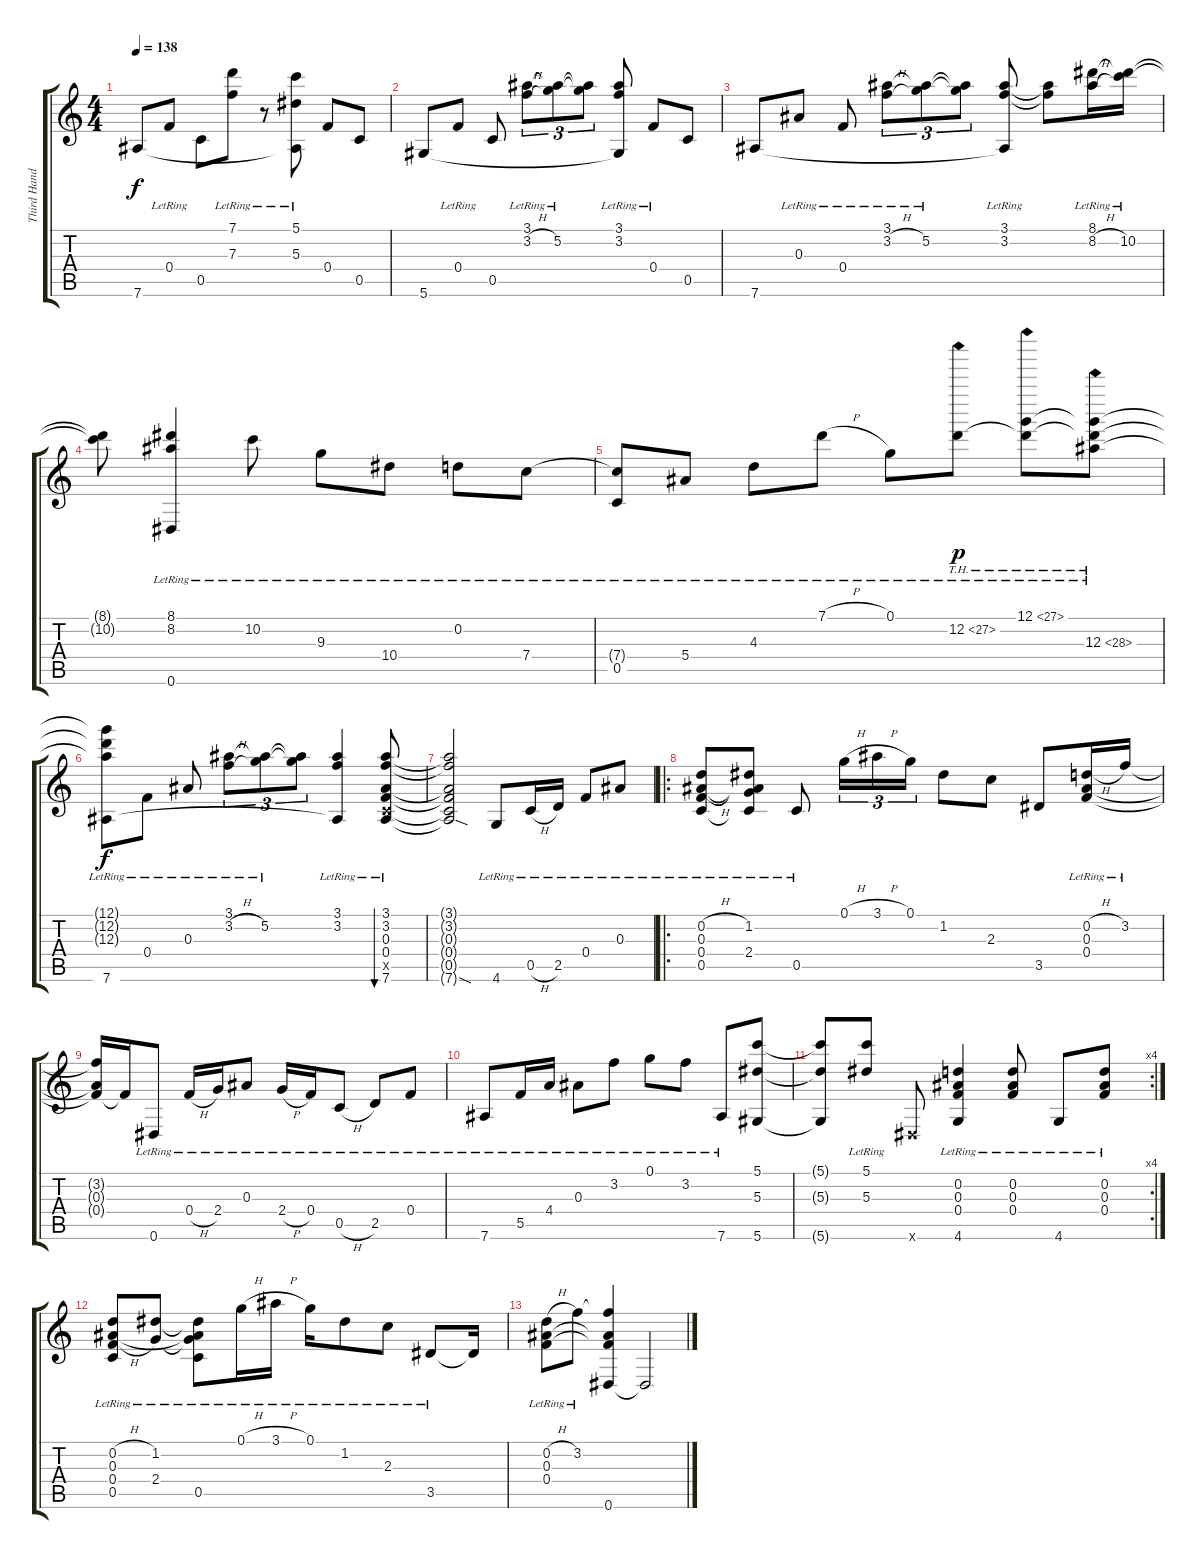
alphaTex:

\track ("Third Hand Capo" "Third Hand") {instrument acousticguitarsteel}
\staff {score tabs}
\tuning (G4 D4 Bb3 F3 C3 Eb2) {hide}
\ts (4 4)
\tempo 138
\clef g2
\ks c
7.6.8{dy f} 0.4{lr}.8 0.5.8 (7.1{lr} 7.3{lr}).8 r.8 (5.1{lr} 5.3{lr} 7.6{t}).8 0.4.8 0.5.8 |
5.6.8 0.4{lr}.8 0.5.8 (3.1{lr} 3.2{h lr}).8{tu (3 2)} (3.1{t} 5.2{lr}).8{tu (3 2)} (3.1{t} 5.2{t}).8{tu (3 2)} (3.1{lr} 3.2{lr} 5.6{t}).8 0.4{lr}.8 0.5.8 |
7.6.8 0.3{lr}.8 0.4{lr}.8 (3.1{lr} 3.2{h lr}).8{tu (3 2)} (3.1{t} 5.2{lr}).8{tu (3 2)} (3.1{t} 5.2{t}).8{tu (3 2)} (3.1{lr} 3.2{lr} 7.6{t}).8 (3.1{t} 3.2{t}).8 (8.1{lr} 8.2{h lr}).16 (8.1{t} 10.2{lr}).16 |
(8.1{t} 10.2{t}).8 (8.1{lr} 8.2{lr} 0.6{lr}).4 10.2{lr}.8 9.3{lr}.8 10.4{lr}.8 0.2{lr}.8 7.4{lr}.8 |
(7.4{t} 0.5{lr}).8 5.4{lr}.8 4.3{lr}.8 7.1{h lr}.8 0.1{lr}.8 12.2{th 15 lr}.8{dy p} (12.1{th 15 lr} 12.2{t}).8 (12.1{t} 12.2{t} 12.3{th 16 lr}).8 |
(12.1{t} 12.2{t} 12.3{t} 7.6{lr}).8{dy f} 0.4{lr}.8 0.3{lr}.8 (3.1{lr} 3.2{h lr}).8{tu (3 2)} (3.1{t} 5.2{lr}).8{tu (3 2)} (3.1{t} 5.2{t}).8{tu (3 2)} (3.1{lr} 3.2{lr} 7.6{t}).4 (3.1{lr} 3.2{lr} 0.3{lr} 0.4{lr} 0.5{x} 7.6{lr}).8{bu 480} |
(3.1{t} 3.2{t} 0.3{t} 0.4{t} 0.5{t} 7.6{sod t}).2 4.6{lr}.8 0.5{h lr}.16 2.5{lr}.16 0.4{lr}.8 0.3{lr}.8 |
\ro
(0.2{h} 0.3{lr} 0.4{h} 0.5{lr}).8 (1.2{lr} 0.3{t} 2.4{lr} 0.5{t}).8 0.5{lr}.8 0.1{h}.16{tu (3 2)} 3.1{h}.16{tu (3 2)} 0.1.16{tu (3 2)} 1.2.8 2.3.8 3.5.8 (0.2{h lr} 0.3{lr} 0.4{lr}).16 3.2{lr}.16 |
(3.2{t} 0.3{t} 0.4{t}).16 0.4{t}.16 0.6{lr}.8 0.4{h lr}.16 2.4{lr}.16 0.3{lr}.8 2.4{h lr}.16 0.4{lr}.16 0.5{h lr}.8 2.5{lr}.8 0.4{lr}.8 |
7.6{lr}.8 5.5{lr}.16 4.4{lr}.16 0.3{lr}.8 3.2{lr}.8 0.1{lr}.8 3.2{lr}.8 7.6{lr}.8 (5.1 5.3 5.6).8 |
\rc 4
(5.1{t} 5.3{t} 5.6{t}).8 (5.1{lr} 5.3{lr}).8 0.6{x}.8 (0.2{lr} 0.3{lr} 0.4{lr} 4.6{lr}).4 (0.2{lr} 0.3{lr} 0.4{lr}).8 4.6{lr}.8 (0.2{lr} 0.3{lr} 0.4{lr}).8 |
(0.2{h lr} 0.3{lr} 0.4{h lr} 0.5{lr}).8 (1.2{lr} 2.4{lr}).8 (1.2{t} 0.3{t} 2.4{t} 0.5{lr}).8 0.1{h lr}.16 3.1{h lr}.16 0.1{lr}.16 1.2{lr}.8 2.3{lr}.8 3.5{lr}.8 3.5{t}.16 |
(0.2{h lr} 0.3{lr} 0.4{lr}).8 3.2{lr}.8 (3.2{t} 0.3{t} 0.4{t} 0.6).4 0.6{t}.2
